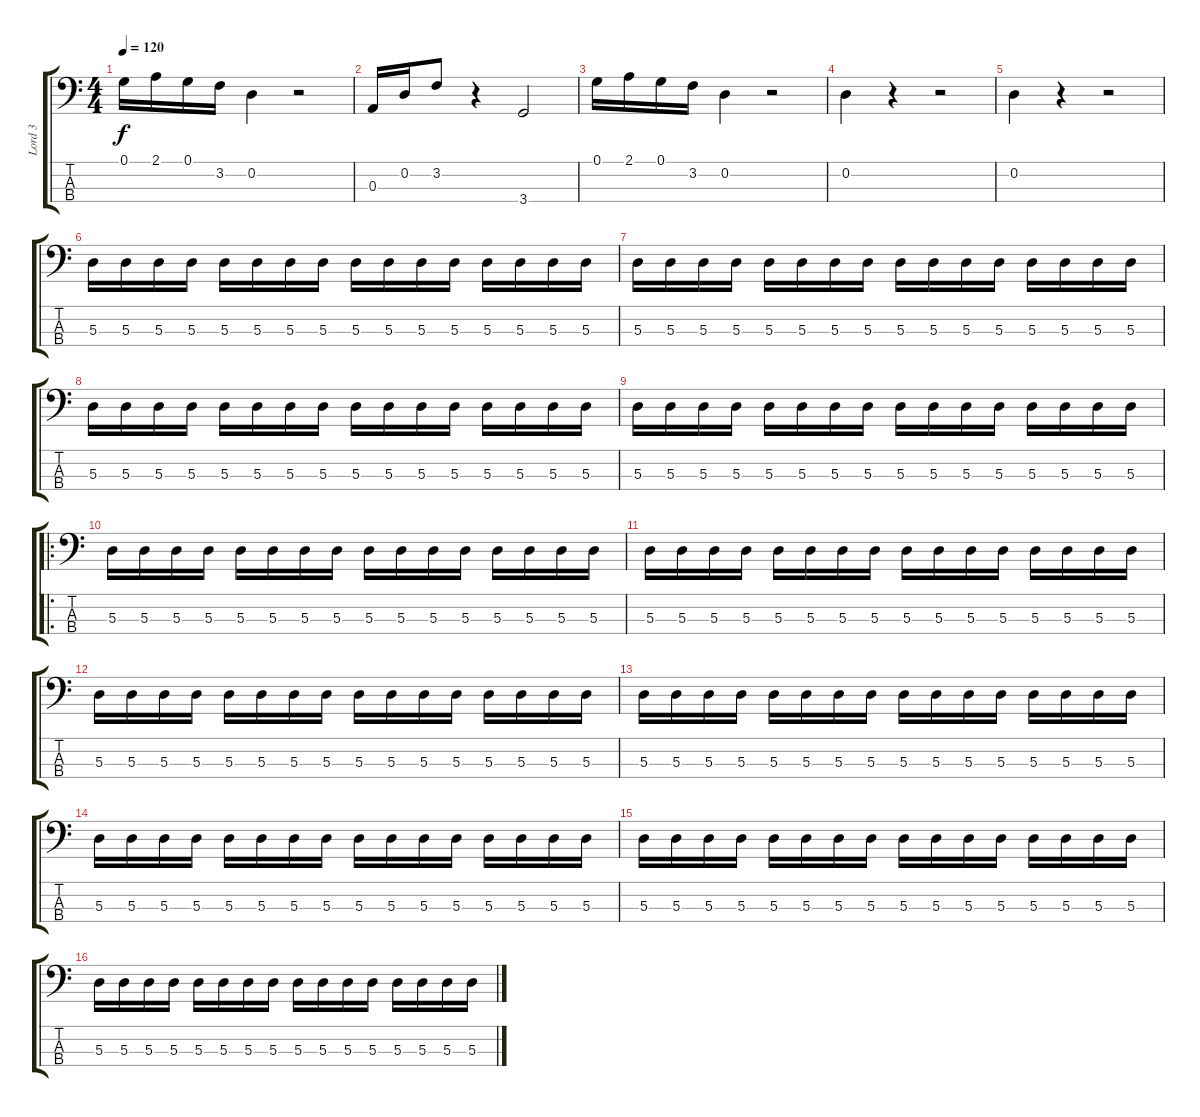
\track ("Lord 3" "Lord 3") {instrument synthbass1}
\staff {score tabs}
\tuning (G2 D2 A1 E1) {hide}
\ts (4 4)
\tempo 120
\clef f4
\ks c
0.1.16{dy f instrument synthbass1} 2.1.16 0.1.16 3.2.16 0.2.4 r.2 |
0.3.16 0.2.16 3.2.8 r.4 3.4.2 |
0.1.16 2.1.16 0.1.16 3.2.16 0.2.4 r.2 |
0.2.4 r.4 r.2 |
0.2.4 r.4 r.2 |
5.3.16 5.3.16 5.3.16 5.3.16 5.3.16 5.3.16 5.3.16 5.3.16 5.3.16 5.3.16 5.3.16 5.3.16 5.3.16 5.3.16 5.3.16 5.3.16 |
5.3.16 5.3.16 5.3.16 5.3.16 5.3.16 5.3.16 5.3.16 5.3.16 5.3.16 5.3.16 5.3.16 5.3.16 5.3.16 5.3.16 5.3.16 5.3.16 |
5.3.16 5.3.16 5.3.16 5.3.16 5.3.16 5.3.16 5.3.16 5.3.16 5.3.16 5.3.16 5.3.16 5.3.16 5.3.16 5.3.16 5.3.16 5.3.16 |
5.3.16 5.3.16 5.3.16 5.3.16 5.3.16 5.3.16 5.3.16 5.3.16 5.3.16 5.3.16 5.3.16 5.3.16 5.3.16 5.3.16 5.3.16 5.3.16 |
\ro
5.3.16 5.3.16 5.3.16 5.3.16 5.3.16 5.3.16 5.3.16 5.3.16 5.3.16 5.3.16 5.3.16 5.3.16 5.3.16 5.3.16 5.3.16 5.3.16 |
5.3.16 5.3.16 5.3.16 5.3.16 5.3.16 5.3.16 5.3.16 5.3.16 5.3.16 5.3.16 5.3.16 5.3.16 5.3.16 5.3.16 5.3.16 5.3.16 |
5.3.16 5.3.16 5.3.16 5.3.16 5.3.16 5.3.16 5.3.16 5.3.16 5.3.16 5.3.16 5.3.16 5.3.16 5.3.16 5.3.16 5.3.16 5.3.16 |
5.3.16 5.3.16 5.3.16 5.3.16 5.3.16 5.3.16 5.3.16 5.3.16 5.3.16 5.3.16 5.3.16 5.3.16 5.3.16 5.3.16 5.3.16 5.3.16 |
5.3.16 5.3.16 5.3.16 5.3.16 5.3.16 5.3.16 5.3.16 5.3.16 5.3.16 5.3.16 5.3.16 5.3.16 5.3.16 5.3.16 5.3.16 5.3.16 |
5.3.16 5.3.16 5.3.16 5.3.16 5.3.16 5.3.16 5.3.16 5.3.16 5.3.16 5.3.16 5.3.16 5.3.16 5.3.16 5.3.16 5.3.16 5.3.16 |
5.3.16 5.3.16 5.3.16 5.3.16 5.3.16 5.3.16 5.3.16 5.3.16 5.3.16 5.3.16 5.3.16 5.3.16 5.3.16 5.3.16 5.3.16 5.3.16
